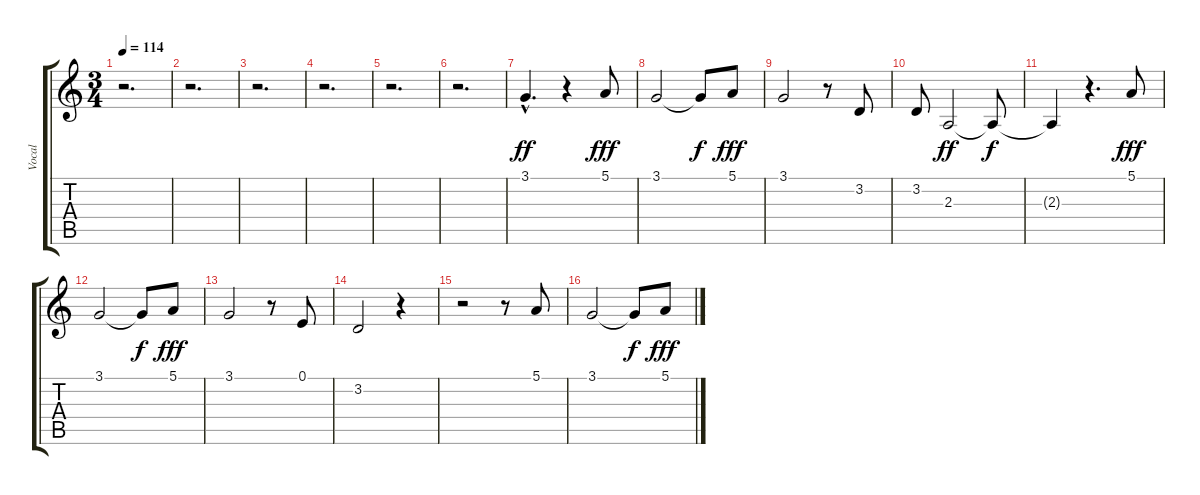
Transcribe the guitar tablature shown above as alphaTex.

\track ("Vocal" "Vocal") {instrument cello}
\staff {score tabs}
\tuning (E4 B3 G3 D3 A2 E2) {hide}
\ts (3 4)
\tempo 114
\clef g2
\ks c
r.2{d dy fff} |
r.2{d} |
r.2{d} |
r.2{d} |
r.2{d} |
r.2{d} |
3.1{hac}.4{d dy ff} r.4 5.1.8{dy fff} |
3.1.2 3.1{t}.8{dy f} 5.1.8{dy fff} |
3.1.2 r.8 3.2.8 |
3.2.8 2.3.2{dy ff} 2.3{t}.8{dy f} |
2.3{t}.4 r.4{d} 5.1.8{dy fff} |
3.1.2 3.1{t}.8{dy f} 5.1.8{dy fff} |
3.1.2 r.8 0.1.8 |
3.2.2 r.4 |
r.2 r.8 5.1.8 |
3.1.2 3.1{t}.8{dy f} 5.1.8{dy fff}
